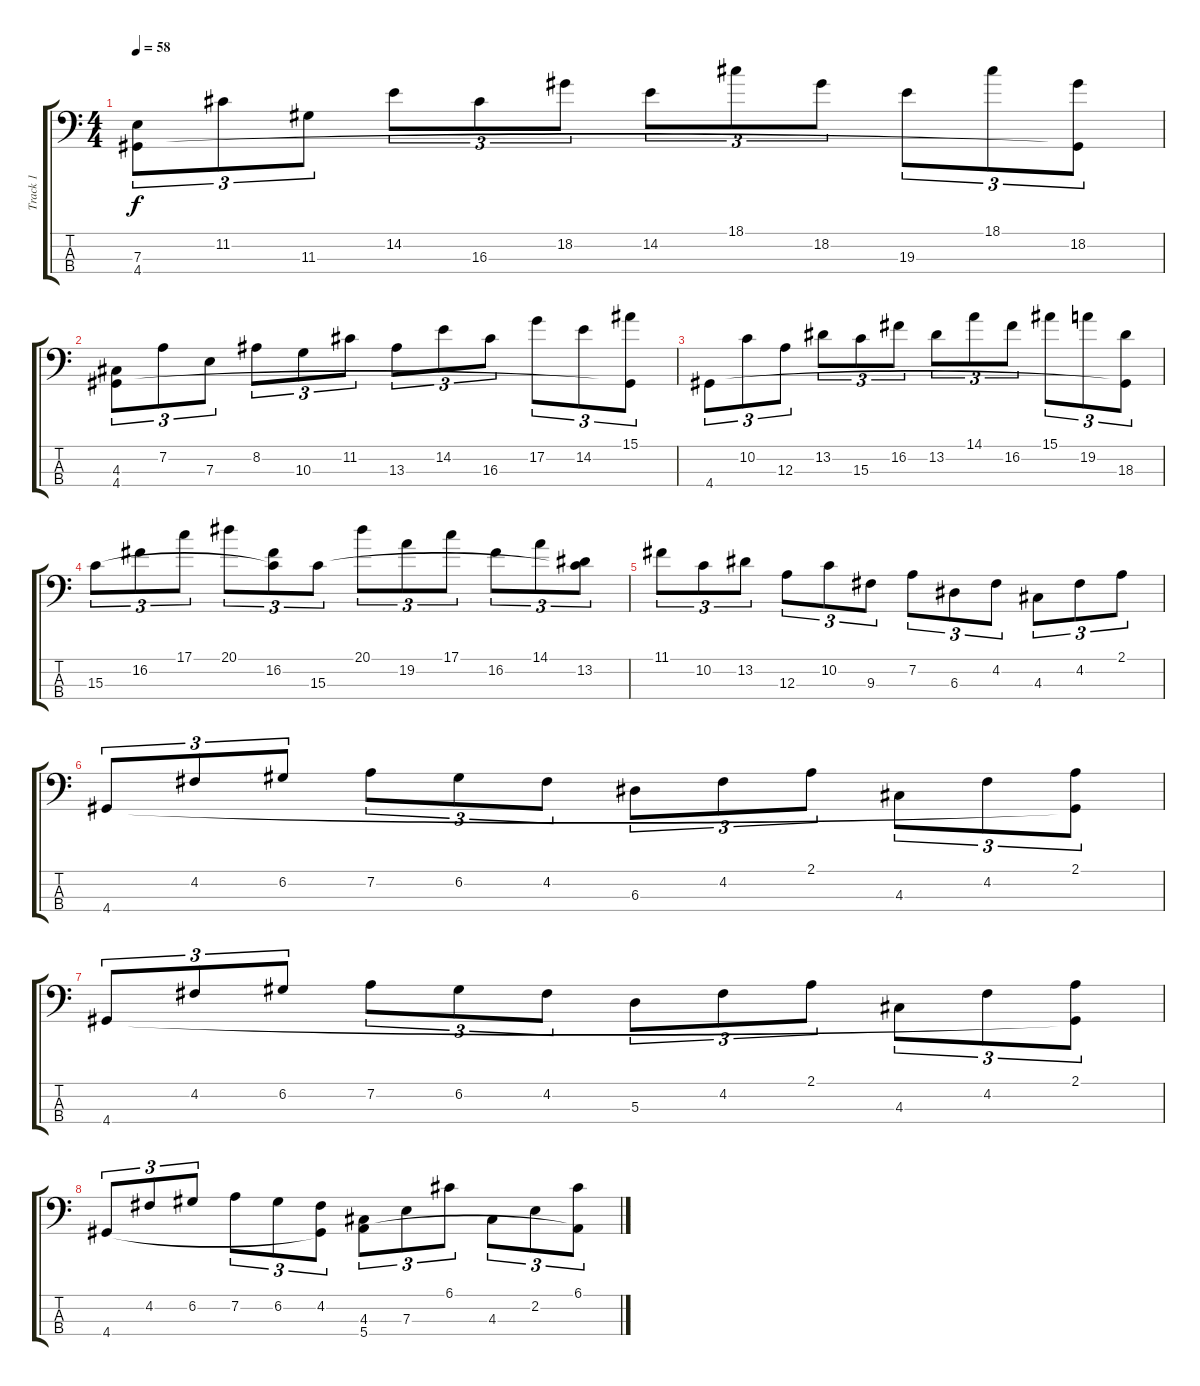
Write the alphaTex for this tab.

\track ("Track 1" "Track 1") {instrument electricbassfinger}
\staff {score tabs}
\tuning (G2 D2 A1 E1) {hide}
\ts (4 4)
\tempo 58
\clef f4
\ks c
(7.3 4.4).8{tu (3 2) dy f} 11.2.8{tu (3 2)} 11.3.8{tu (3 2)} 14.2.8{tu (3 2)} 16.3.8{tu (3 2)} 18.2.8{tu (3 2)} 14.2.8{tu (3 2)} 18.1.8{tu (3 2)} 18.2.8{tu (3 2)} 19.3.8{tu (3 2)} 18.1.8{tu (3 2)} (18.2 4.4{t}).8{tu (3 2)} |
(4.3 4.4).8{tu (3 2)} 7.2.8{tu (3 2)} 7.3.8{tu (3 2)} 8.2.8{tu (3 2)} 10.3.8{tu (3 2)} 11.2.8{tu (3 2)} 13.3.8{tu (3 2)} 14.2.8{tu (3 2)} 16.3.8{tu (3 2)} 17.2.8{tu (3 2)} 14.2.8{tu (3 2)} (15.1 4.4{t}).8{tu (3 2)} |
4.4.8{tu (3 2)} 10.2.8{tu (3 2)} 12.3.8{tu (3 2)} 13.2.8{tu (3 2)} 15.3.8{tu (3 2)} 16.2.8{tu (3 2)} 13.2.8{tu (3 2)} 14.1.8{tu (3 2)} 16.2.8{tu (3 2)} 15.1.8{tu (3 2)} 19.2.8{tu (3 2)} (18.3 4.4{t}).8{tu (3 2)} |
15.3.8{tu (3 2)} 16.2.8{tu (3 2)} 17.1.8{tu (3 2)} 20.1.8{tu (3 2)} (16.2 15.3{t}).8{tu (3 2)} 15.3.8{tu (3 2)} 20.1.8{tu (3 2)} 19.2.8{tu (3 2)} 17.1.8{tu (3 2)} 16.2.8{tu (3 2)} 14.1.8{tu (3 2)} (13.2 15.3{t}).8{tu (3 2)} |
11.1.8{tu (3 2)} 10.2.8{tu (3 2)} 13.2.8{tu (3 2)} 12.3.8{tu (3 2)} 10.2.8{tu (3 2)} 9.3.8{tu (3 2)} 7.2.8{tu (3 2)} 6.3.8{tu (3 2)} 4.2.8{tu (3 2)} 4.3.8{tu (3 2)} 4.2.8{tu (3 2)} 2.1.8{tu (3 2)} |
4.4.8{tu (3 2)} 4.2.8{tu (3 2)} 6.2.8{tu (3 2)} 7.2.8{tu (3 2)} 6.2.8{tu (3 2)} 4.2.8{tu (3 2)} 6.3.8{tu (3 2)} 4.2.8{tu (3 2)} 2.1.8{tu (3 2)} 4.3.8{tu (3 2)} 4.2.8{tu (3 2)} (2.1 4.4{t}).8{tu (3 2)} |
4.4.8{tu (3 2)} 4.2.8{tu (3 2)} 6.2.8{tu (3 2)} 7.2.8{tu (3 2)} 6.2.8{tu (3 2)} 4.2.8{tu (3 2)} 5.3.8{tu (3 2)} 4.2.8{tu (3 2)} 2.1.8{tu (3 2)} 4.3.8{tu (3 2)} 4.2.8{tu (3 2)} (2.1 4.4{t}).8{tu (3 2)} |
4.4.8{tu (3 2)} 4.2.8{tu (3 2)} 6.2.8{tu (3 2)} 7.2.8{tu (3 2)} 6.2.8{tu (3 2)} (4.2 4.4{t}).8{tu (3 2)} (4.3 5.4).8{tu (3 2)} 7.3.8{tu (3 2)} 6.1.8{tu (3 2)} 4.3.8{tu (3 2)} 2.2.8{tu (3 2)} (6.1 5.4{t}).8{tu (3 2)}
